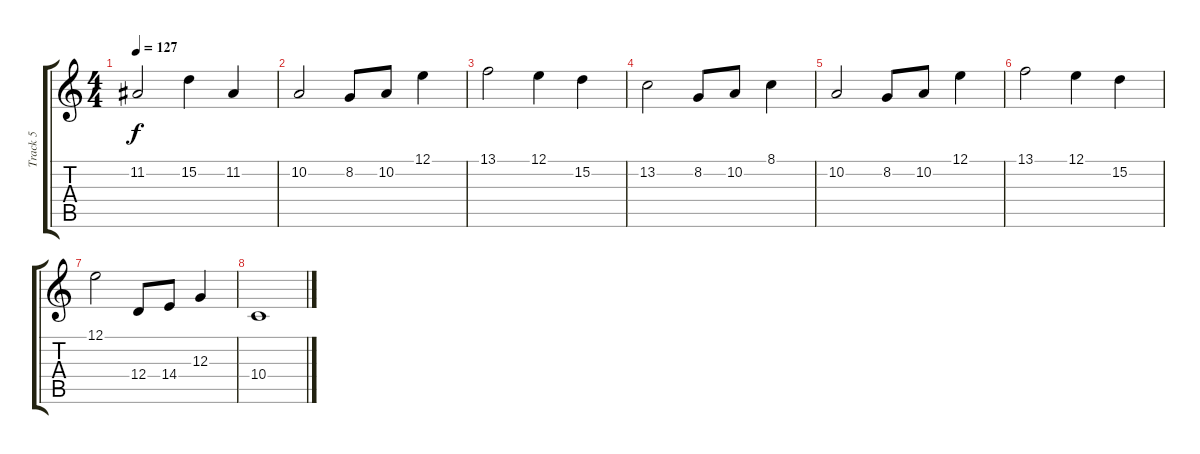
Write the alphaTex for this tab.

\track ("Track 5" "Track 5") {instrument ocarina}
\staff {score tabs}
\tuning (E4 B3 G3 D3 A2 E2) {hide}
\ts (4 4)
\tempo 127
\clef g2
\ks c
11.2.2{dy f} 15.2.4 11.2.4 |
10.2.2 8.2.8 10.2.8 12.1.4 |
13.1.2 12.1.4 15.2.4 |
13.2.2 8.2.8 10.2.8 8.1.4 |
10.2.2 8.2.8 10.2.8 12.1.4 |
13.1.2 12.1.4 15.2.4 |
12.1.2 12.4.8 14.4.8 12.3.4 |
10.4.1
